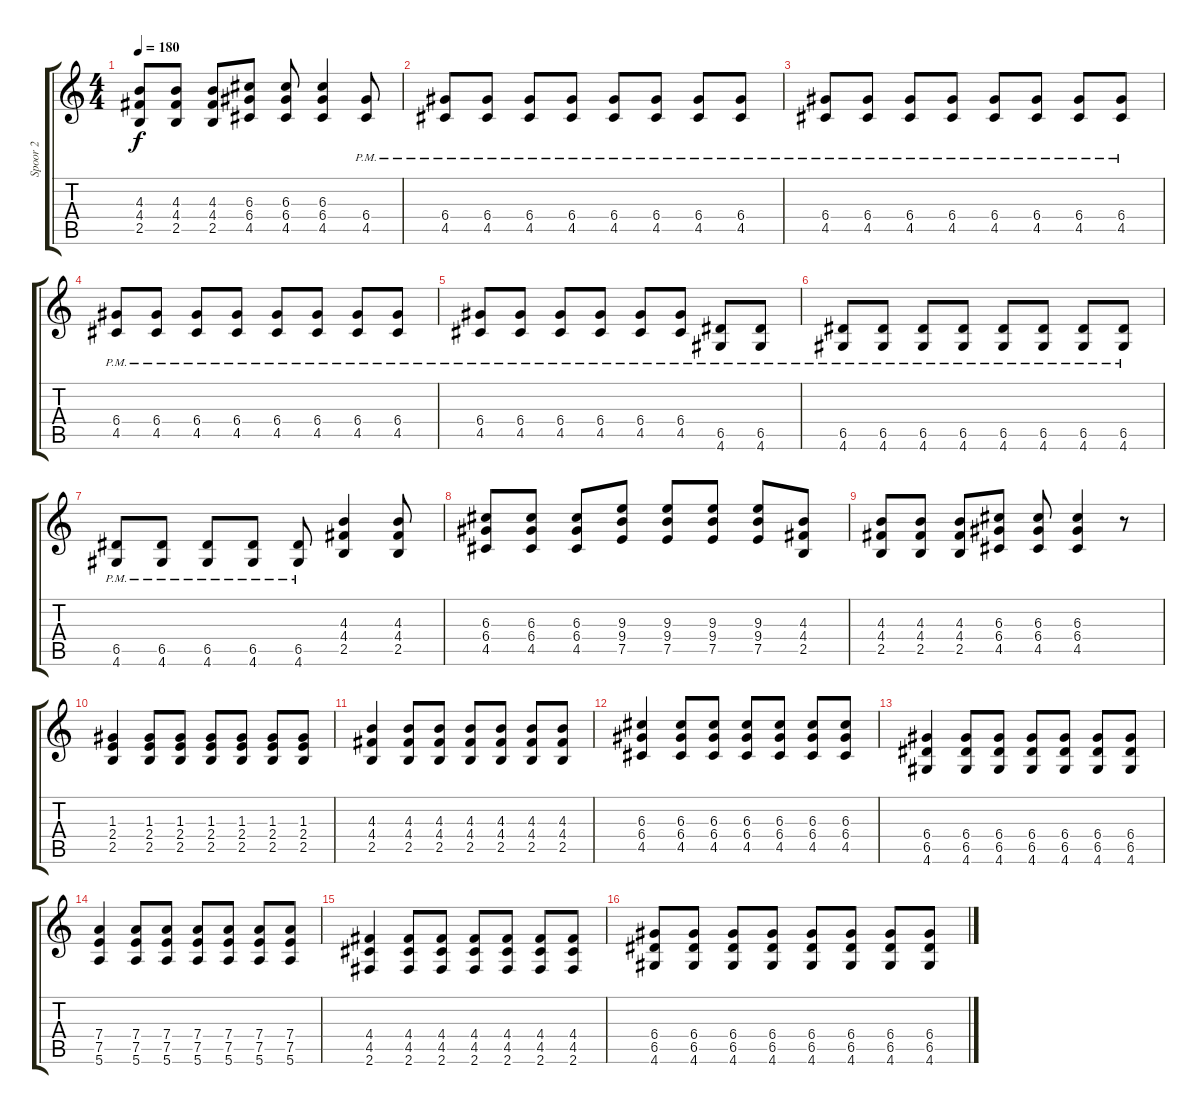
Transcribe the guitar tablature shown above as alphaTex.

\track ("Spoor 2" "Spoor 2") {instrument overdrivenguitar}
\staff {score tabs}
\tuning (E4 B3 G3 D3 A2 E2) {hide}
\ts (4 4)
\tempo 180
\clef g2
\ks c
(4.3 4.4 2.5).8{dy f} (4.3 4.4 2.5).8 (4.3 4.4 2.5).8 (6.3 6.4 4.5).8 (6.3 6.4 4.5).8 (6.3 6.4 4.5).4 (6.4{pm} 4.5).8 |
(6.4 4.5{pm}).8 (6.4 4.5{pm}).8 (6.4 4.5{pm}).8 (6.4 4.5{pm}).8 (6.4 4.5{pm}).8 (6.4 4.5{pm}).8 (6.4 4.5{pm}).8 (6.4 4.5{pm}).8 |
(6.4 4.5{pm}).8 (6.4 4.5{pm}).8 (6.4 4.5{pm}).8 (6.4 4.5{pm}).8 (6.4 4.5{pm}).8 (6.4 4.5{pm}).8 (6.4 4.5{pm}).8 (6.4 4.5{pm}).8 |
(6.4 4.5{pm}).8 (6.4 4.5{pm}).8 (6.4 4.5{pm}).8 (6.4 4.5{pm}).8 (6.4 4.5{pm}).8 (6.4 4.5{pm}).8 (6.4 4.5{pm}).8 (6.4 4.5{pm}).8 |
(6.4 4.5{pm}).8 (6.4 4.5{pm}).8 (6.4 4.5{pm}).8 (6.4 4.5{pm}).8 (6.4 4.5{pm}).8 (6.4 4.5{pm}).8 (6.5 4.6{pm}).8 (6.5 4.6{pm}).8 |
(6.5 4.6{pm}).8 (6.5 4.6{pm}).8 (6.5 4.6{pm}).8 (6.5 4.6{pm}).8 (6.5 4.6{pm}).8 (6.5 4.6{pm}).8 (6.5 4.6{pm}).8 (6.5 4.6{pm}).8 |
(6.5 4.6{pm}).8 (6.5 4.6{pm}).8 (6.5 4.6{pm}).8 (6.5 4.6{pm}).8 (6.5 4.6{pm}).8 (4.3 4.4 2.5).4 (4.3 4.4 2.5).8 |
(6.3 6.4 4.5).8 (6.3 6.4 4.5).8 (6.3 6.4 4.5).8 (9.3 9.4 7.5).8 (9.3 9.4 7.5).8 (9.3 9.4 7.5).8 (9.3 9.4 7.5).8 (4.3 4.4 2.5).8 |
(4.3 4.4 2.5).8 (4.3 4.4 2.5).8 (4.3 4.4 2.5).8 (6.3 6.4 4.5).8 (6.3 6.4 4.5).8 (6.3 6.4 4.5).4 r.8 |
(1.3 2.4 2.5).4 (1.3 2.4 2.5).8 (1.3 2.4 2.5).8 (1.3 2.4 2.5).8 (1.3 2.4 2.5).8 (1.3 2.4 2.5).8 (1.3 2.4 2.5).8 |
(4.3 4.4 2.5).4 (4.3 4.4 2.5).8 (4.3 4.4 2.5).8 (4.3 4.4 2.5).8 (4.3 4.4 2.5).8 (4.3 4.4 2.5).8 (4.3 4.4 2.5).8 |
(6.3 6.4 4.5).4 (6.3 6.4 4.5).8 (6.3 6.4 4.5).8 (6.3 6.4 4.5).8 (6.3 6.4 4.5).8 (6.3 6.4 4.5).8 (6.3 6.4 4.5).8 |
(6.4 6.5 4.6).4 (6.4 6.5 4.6).8 (6.4 6.5 4.6).8 (6.4 6.5 4.6).8 (6.4 6.5 4.6).8 (6.4 6.5 4.6).8 (6.4 6.5 4.6).8 |
(7.4 7.5 5.6).4 (7.4 7.5 5.6).8 (7.4 7.5 5.6).8 (7.4 7.5 5.6).8 (7.4 7.5 5.6).8 (7.4 7.5 5.6).8 (7.4 7.5 5.6).8 |
(4.4 4.5 2.6).4 (4.4 4.5 2.6).8 (4.4 4.5 2.6).8 (4.4 4.5 2.6).8 (4.4 4.5 2.6).8 (4.4 4.5 2.6).8 (4.4 4.5 2.6).8 |
(6.4 6.5 4.6).8 (6.4 6.5 4.6).8 (6.4 6.5 4.6).8 (6.4 6.5 4.6).8 (6.4 6.5 4.6).8 (6.4 6.5 4.6).8 (6.4 6.5 4.6).8 (6.4 6.5 4.6).8
